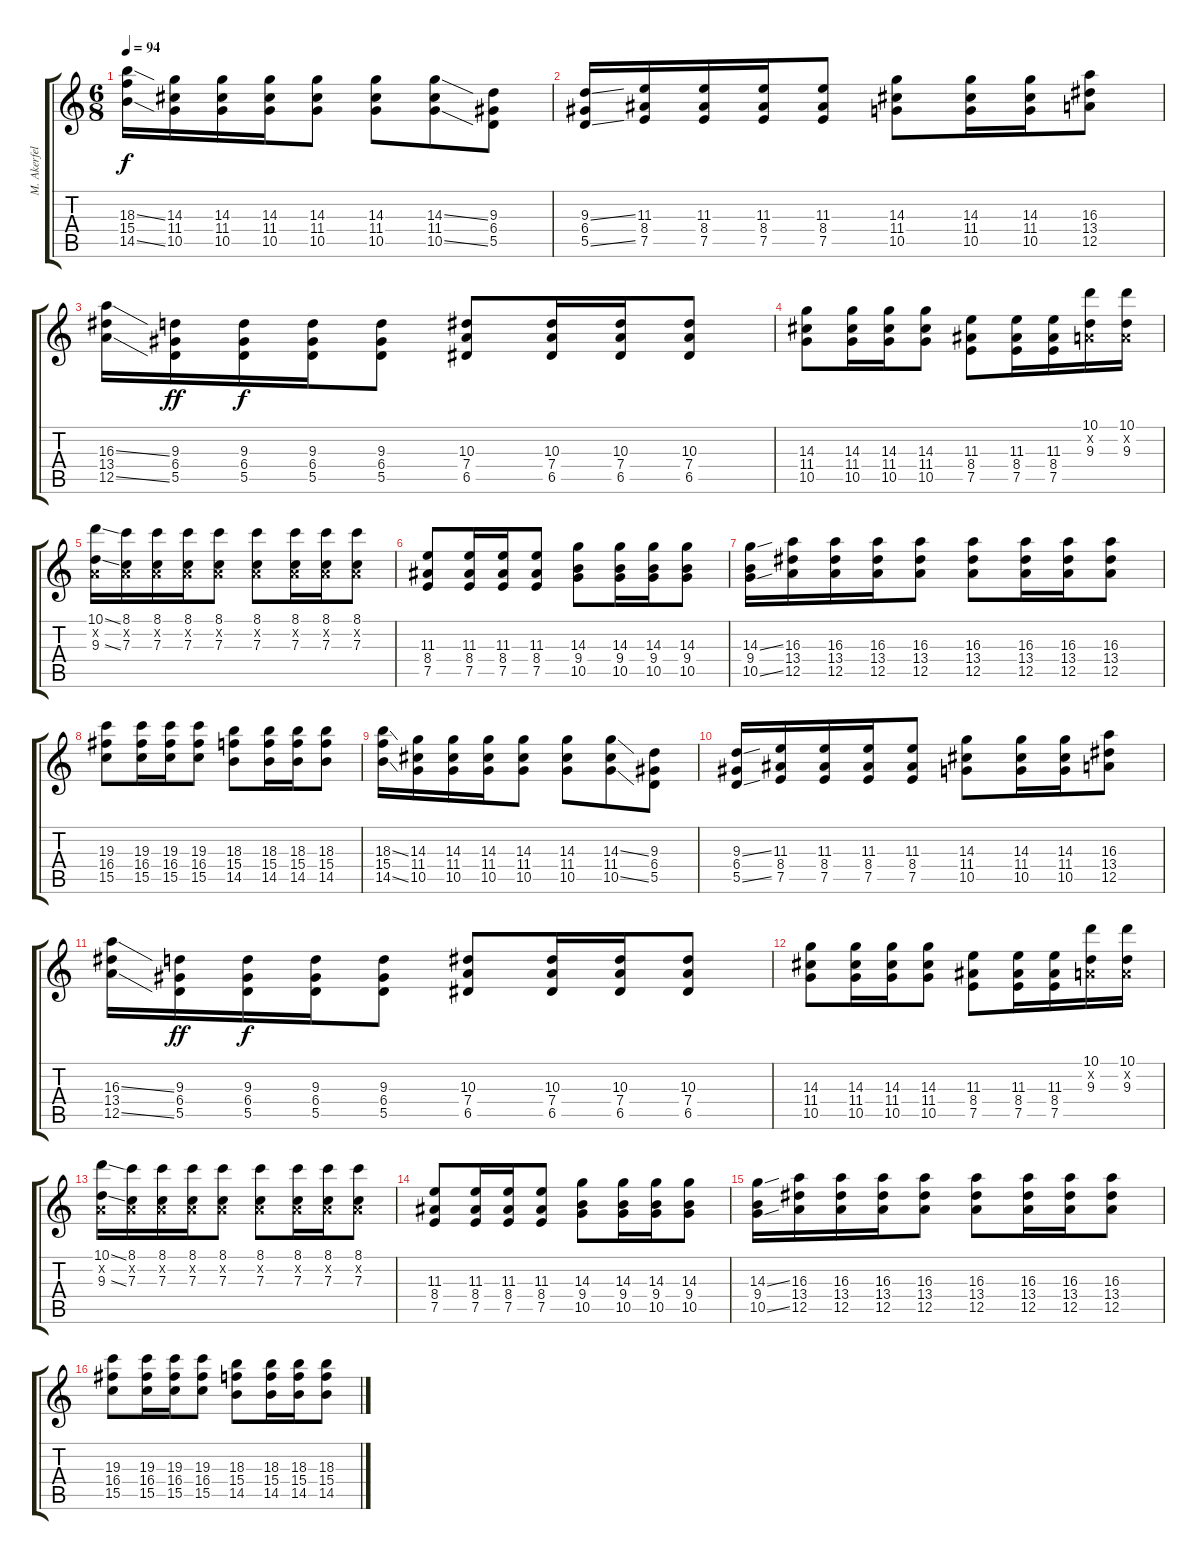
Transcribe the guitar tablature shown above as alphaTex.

\track ("M. Akerfeldt" "M. Akerfel") {instrument distortionguitar}
\staff {score tabs}
\tuning (E4 A3 F3 D3 A2 D2) {hide}
\ts (6 8)
\tempo 94
\clef g2
\ks c
(18.3{ss} 15.4 14.5{ss}).16{dy f} (14.3 11.4 10.5).16 (14.3 11.4 10.5).16 (14.3 11.4 10.5).16 (14.3 11.4 10.5).8 (14.3 11.4 10.5).8 (14.3{ss} 11.4 10.5{ss}).8 (9.3 6.4 5.5).8 |
(9.3{ss} 6.4 5.5{ss}).16 (11.3 8.4 7.5).16 (11.3 8.4 7.5).16 (11.3 8.4 7.5).16 (11.3 8.4 7.5).8 (14.3 11.4 10.5).8 (14.3 11.4 10.5).16 (14.3 11.4 10.5).16 (16.3 13.4 12.5).8 |
(16.3{ss} 13.4 12.5{ss}).16 (9.3 6.4 5.5).16{dy ff} (9.3 6.4 5.5).16{dy f} (9.3 6.4 5.5).16 (9.3 6.4 5.5).8 (10.3 7.4 6.5).8 (10.3 7.4 6.5).16 (10.3 7.4 6.5).16 (10.3 7.4 6.5).8 |
(14.3 11.4 10.5).8 (14.3 11.4 10.5).16 (14.3 11.4 10.5).16 (14.3 11.4 10.5).8 (11.3 8.4 7.5).8 (11.3 8.4 7.5).16 (11.3 8.4 7.5).16 (10.1 0.2{x} 9.3).16 (10.1 0.2{x} 9.3).16 |
(10.1{ss} 0.2{x} 9.3{ss}).16 (8.1 0.2{x} 7.3).16 (8.1 0.2{x} 7.3).16 (8.1 0.2{x} 7.3).16 (8.1 0.2{x} 7.3).8 (8.1 0.2{x} 7.3).8 (8.1 0.2{x} 7.3).16 (8.1 0.2{x} 7.3).16 (8.1 0.2{x} 7.3).8 |
(11.3 8.4 7.5).8 (11.3 8.4 7.5).16 (11.3 8.4 7.5).16 (11.3 8.4 7.5).8 (14.3 9.4 10.5).8 (14.3 9.4 10.5).16 (14.3 9.4 10.5).16 (14.3 9.4 10.5).8 |
(14.3{ss} 9.4 10.5{ss}).16 (16.3 13.4 12.5).16 (16.3 13.4 12.5).16 (16.3 13.4 12.5).16 (16.3 13.4 12.5).8 (16.3 13.4 12.5).8 (16.3 13.4 12.5).16 (16.3 13.4 12.5).16 (16.3 13.4 12.5).8 |
(19.3 16.4 15.5).8 (19.3 16.4 15.5).16 (19.3 16.4 15.5).16 (19.3 16.4 15.5).8 (18.3 15.4 14.5).8 (18.3 15.4 14.5).16 (18.3 15.4 14.5).16 (18.3 15.4 14.5).8 |
(18.3{ss} 15.4 14.5{ss}).16 (14.3 11.4 10.5).16 (14.3 11.4 10.5).16 (14.3 11.4 10.5).16 (14.3 11.4 10.5).8 (14.3 11.4 10.5).8 (14.3{ss} 11.4 10.5{ss}).8 (9.3 6.4 5.5).8 |
(9.3{ss} 6.4 5.5{ss}).16 (11.3 8.4 7.5).16 (11.3 8.4 7.5).16 (11.3 8.4 7.5).16 (11.3 8.4 7.5).8 (14.3 11.4 10.5).8 (14.3 11.4 10.5).16 (14.3 11.4 10.5).16 (16.3 13.4 12.5).8 |
(16.3{ss} 13.4 12.5{ss}).16 (9.3 6.4 5.5).16{dy ff} (9.3 6.4 5.5).16{dy f} (9.3 6.4 5.5).16 (9.3 6.4 5.5).8 (10.3 7.4 6.5).8 (10.3 7.4 6.5).16 (10.3 7.4 6.5).16 (10.3 7.4 6.5).8 |
(14.3 11.4 10.5).8 (14.3 11.4 10.5).16 (14.3 11.4 10.5).16 (14.3 11.4 10.5).8 (11.3 8.4 7.5).8 (11.3 8.4 7.5).16 (11.3 8.4 7.5).16 (10.1 0.2{x} 9.3).16 (10.1 0.2{x} 9.3).16 |
(10.1{ss} 0.2{x} 9.3{ss}).16 (8.1 0.2{x} 7.3).16 (8.1 0.2{x} 7.3).16 (8.1 0.2{x} 7.3).16 (8.1 0.2{x} 7.3).8 (8.1 0.2{x} 7.3).8 (8.1 0.2{x} 7.3).16 (8.1 0.2{x} 7.3).16 (8.1 0.2{x} 7.3).8 |
(11.3 8.4 7.5).8 (11.3 8.4 7.5).16 (11.3 8.4 7.5).16 (11.3 8.4 7.5).8 (14.3 9.4 10.5).8 (14.3 9.4 10.5).16 (14.3 9.4 10.5).16 (14.3 9.4 10.5).8 |
(14.3{ss} 9.4 10.5{ss}).16 (16.3 13.4 12.5).16 (16.3 13.4 12.5).16 (16.3 13.4 12.5).16 (16.3 13.4 12.5).8 (16.3 13.4 12.5).8 (16.3 13.4 12.5).16 (16.3 13.4 12.5).16 (16.3 13.4 12.5).8 |
(19.3 16.4 15.5).8 (19.3 16.4 15.5).16 (19.3 16.4 15.5).16 (19.3 16.4 15.5).8 (18.3 15.4 14.5).8 (18.3 15.4 14.5).16 (18.3 15.4 14.5).16 (18.3 15.4 14.5).8
